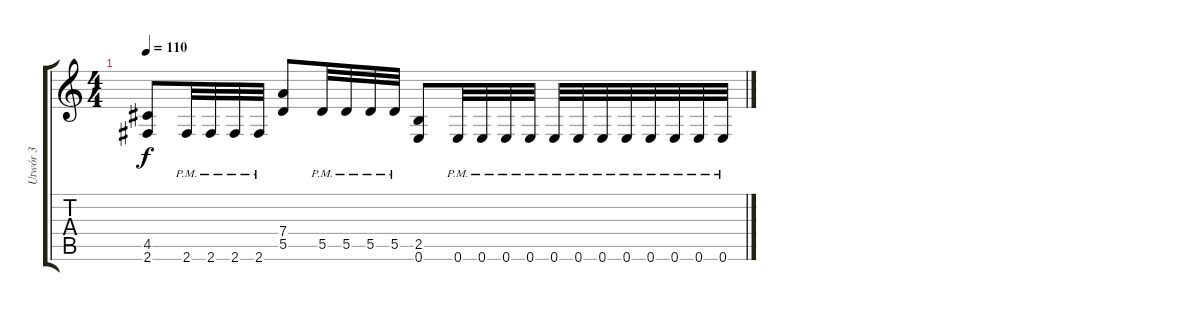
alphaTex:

\track ("Utwór 3" "Utwór 3") {instrument acousticguitarsteel}
\staff {score tabs}
\tuning (E4 B3 G3 D3 A2 E2) {hide}
\ts (4 4)
\tempo 110
\clef g2
\ks c
(4.5 2.6).8{dy f} 2.6{pm}.32 2.6{pm}.32 2.6{pm}.32 2.6{pm}.32 (7.4 5.5).8 5.5{pm}.32 5.5{pm}.32 5.5{pm}.32 5.5{pm}.32 (2.5 0.6).8 0.6{pm}.32 0.6{pm}.32 0.6{pm}.32 0.6{pm}.32 0.6{pm}.32 0.6{pm}.32 0.6{pm}.32 0.6{pm}.32 0.6{pm}.32 0.6{pm}.32 0.6{pm}.32 0.6{pm}.32
